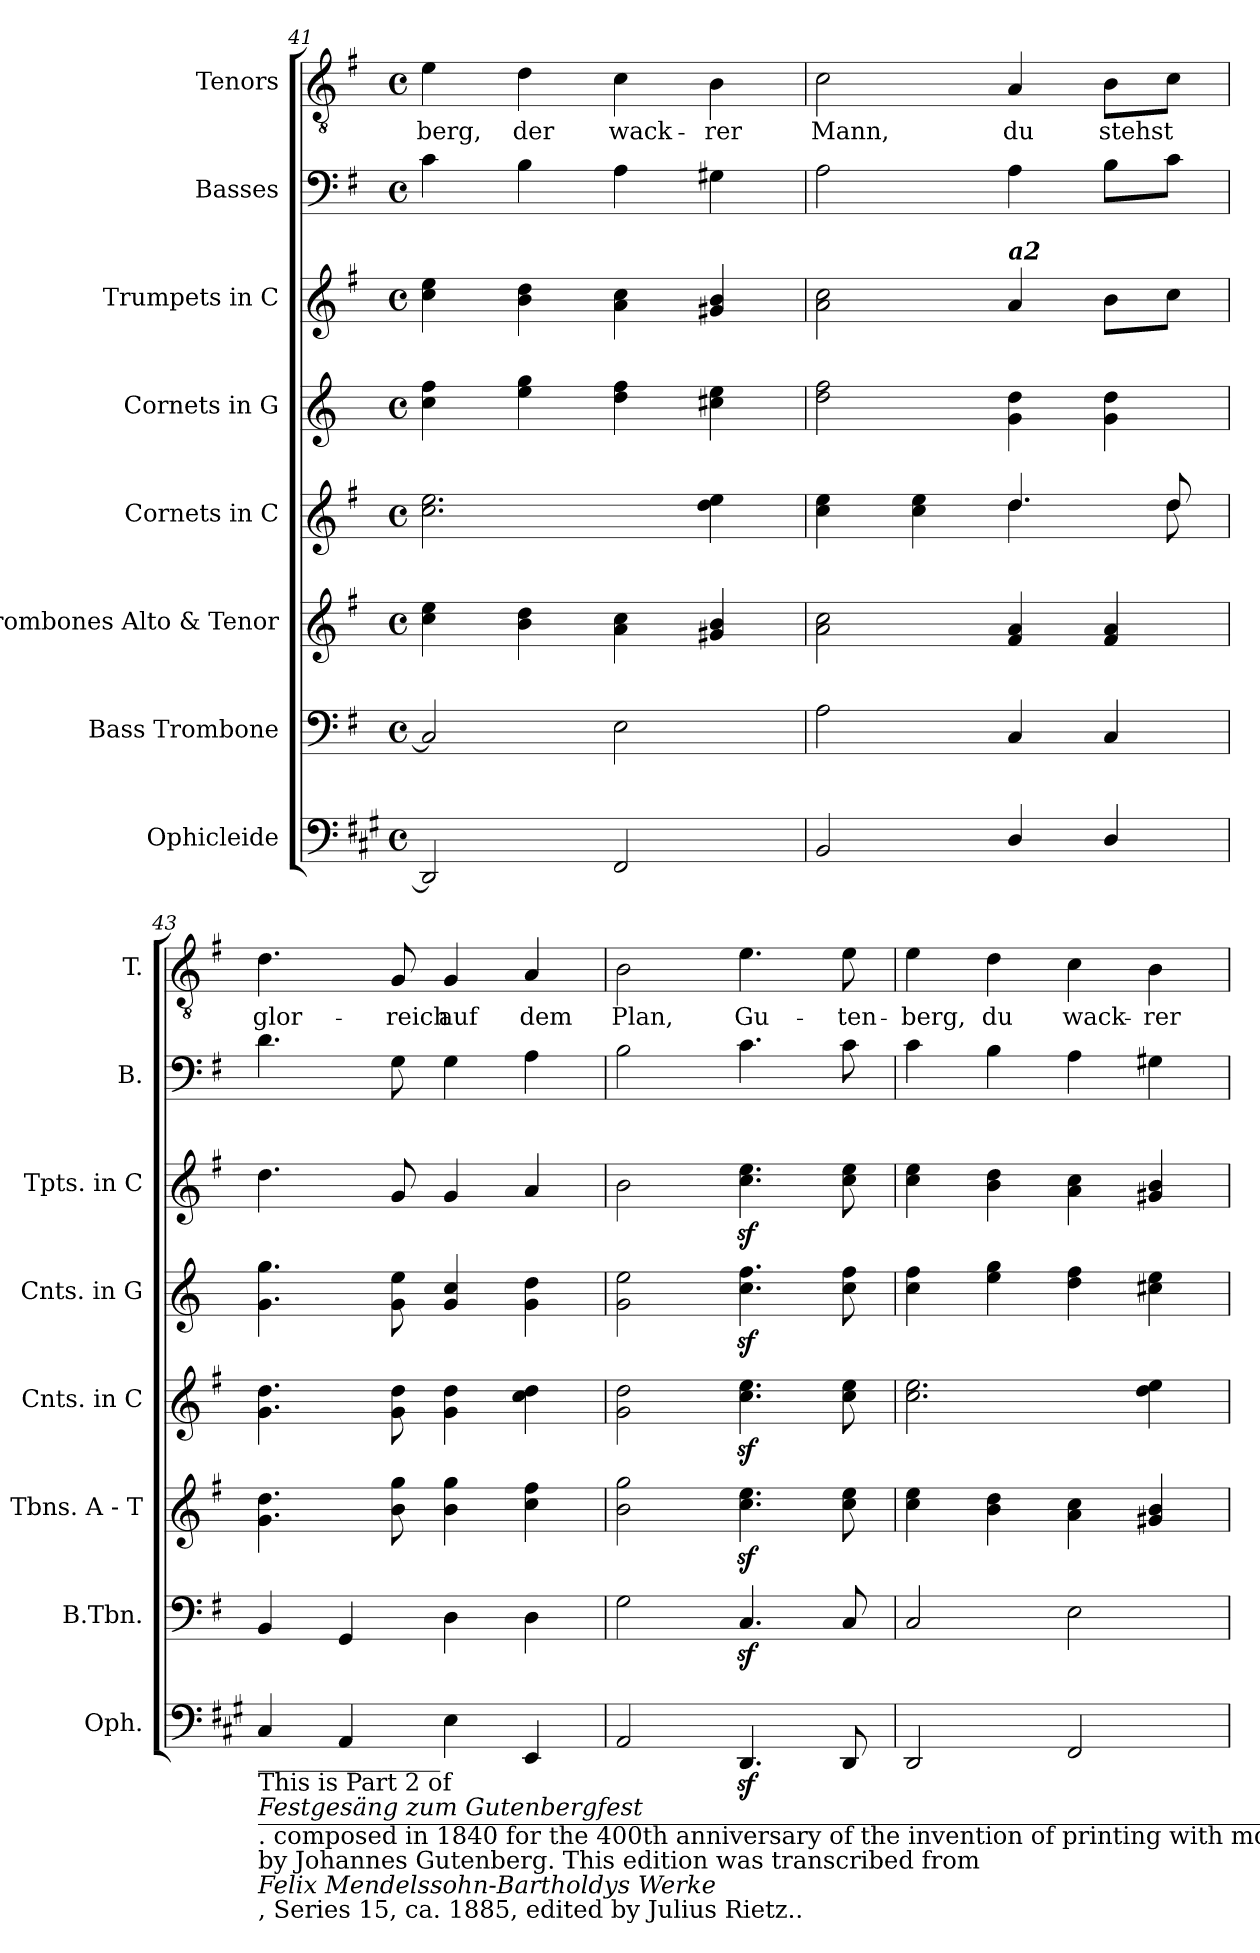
**kern	**kern	**kern	**kern	**kern	**kern	**kern	**kern	**text
*part8	*part7	*part6	*part5	*part4	*part3	*part2	*part1	*part1
*staff8	*staff7	*staff6	*staff5	*staff4	*staff3	*staff2	*staff1	*staff1
*I"Ophicleide	*I"Bass Trombone	*I"Trombones Alto &amp; Tenor	*I"Cornets in C	*I"Cornets in G	*I"Trumpets in C	*I"Basses	*I"Tenors	*
*I'Oph.	*I'B.Tbn.	*I'Tbns. A - T	*I'Cnts. in C	*I'Cnts. in G	*I'Tpts. in C	*I'B.	*I'T.	*
*clefF4	*clefF4	*clefG2	*clefG2	*clefG2	*clefG2	*clefF4	*clefGv2	*
*ITrd1c2	*	*	*ITrd7c12	*ITrd3c5	*	*	*	*
*k[f#]	*k[f#]	*k[f#]	*k[f#]	*k[f#]	*k[f#]	*k[f#]	*k[f#]	*
*M4/4	*M4/4	*M4/4	*M4/4	*M4/4	*M4/4	*M4/4	*M4/4	*
*met(c)	*met(c)	*met(c)	*met(c)	*met(c)	*met(c)	*met(c)	*met(c)	*
=41	=41	=41	=41	=41	=41	=41	=41	=41
!	!	!	!	!	!	!	!	!LO:LY:b
2CC/]	2C/]	4cc\ 4ee\	2.c\ 2.e\	4g\ 4cc\	4cc\ 4ee\	4c\	4e\	-berg,
!	!	!	!	!	!	!	!	!LO:LY:b
.	.	4b\ 4dd\	.	4b\ 4dd\	4b\ 4dd\	4B\	4d\	der
!	!	!	!	!	!	!	!	!LO:LY:b
2EE/	2E\	4a\ 4cc\	.	4a\ 4cc\	4a\ 4cc\	4A\	4c\	wack-
!	!	!	!	!	!	!	!	!LO:LY:b
.	.	4g#X/ 4b/	4d\ 4e\	4g#X\ 4b\	4g#X/ 4b/	4G#X\	4B\	-rer
=42	=42	=42	=42	=42	=42	=42	=42	=42
*	*	*	*^	*	*	*	*	*
!	!	!	!	!	!	!	!	!	!LO:LY:b
2AA/	2A\	2a\ 2cc\	4c\ 4e\	2ryy	2a\ 2cc\	2a\ 2cc\	2A\	2c\	Mann,
.	.	.	4c\ 4e\	.	.	.	.	.	.
!	!	!	!	!	!	!LO:TX:a:Bi:t=a2	!	!	!
!	!	!	!	!	!	!	!	!	!LO:LY:b
4C/	4C/	4f#/ 4a/	4.d/	4.d\	4d\ 4a\	4a/	4A\	4A/	du
!	!	!	!	!	!	!	!	!	!LO:LY:b
4C/	4C/	4f#/ 4a/	.	.	4d\ 4a\	8b\L	8B\L	8B\L	stehst
.	.	.	8d/	8d\	.	8cc\J	8c\J	8c\J	.
!!LO:LB:g=z
=43	=43	=43	=43	=43	=43	=43	=43	=43	=43
!LO:TX:b:t=_______________	!	!	!	!	!	!	!	!	!
!LO:TX:b:t=______________________________________________________________________________________________________	!	!	!	!	!	!	!	!	!
!LO:TX:b:t=This is Part 2 of	!	!	!	!	!	!	!	!	!
!LO:TX:b:i:t=Festgesäng zum Gutenbergfest	!	!	!	!	!	!	!	!	!
!LO:TX:b:t=. composed in 1840 for the 400th anniversary of the invention of printing with movable type	!	!	!	!	!	!	!	!	!
!LO:TX:b:t=by Johannes Gutenberg. This edition was transcribed from	!	!	!	!	!	!	!	!	!
!LO:TX:b:i:t=Felix Mendelssohn-Bartholdys Werke	!	!	!	!	!	!	!	!	!
!LO:TX:b:t=, Series 15, ca. 1885, edited by Julius Rietz..	!	!	!	!	!	!	!	!	!
!	!	!	!	!	!	!	!	!	!LO:LY:b
*	*	*	*v	*v	*	*	*	*	*
4BB/	4BB/	4.g\ 4.dd\	4.G\ 4.d\	4.d\ 4.dd\	4.dd\	4.d\	4.d\	glor-
4GG/	4GG/	.	.	.	.	.	.	.
!	!	!	!	!	!	!	!	!LO:LY:b
.	.	8b\ 8gg\	8G\ 8d\	8d\ 8b\	8g/	8G\	8G/	-reich
!	!	!	!	!	!	!	!	!LO:LY:b
4D\	4D\	4b\ 4gg\	4G\ 4d\	4d/ 4g/	4g/	4G\	4G/	auf
!	!	!	!	!	!	!	!	!LO:LY:b
4DD/	4D\	4cc\ 4ff#\	4c\ 4d\	4d\ 4a\	4a/	4A\	4A/	dem
=44	=44	=44	=44	=44	=44	=44	=44	=44
!	!	!	!	!	!	!	!	!LO:LY:b
2GG/	2G\	2b\ 2gg\	2G\ 2d\	2d\ 2b\	2b\	2B\	2B\	Plan,
!	!	!	!	!	!	!	!	!LO:LY:b
4.CCz</	4.Cz</	4.cc\z< 4.ee\z<	4.c\z< 4.e\z<	4.g\z< 4.cc\z<	4.cc\z< 4.ee\z<	4.c\	4.e\	Gu-
!	!	!	!	!	!	!	!	!LO:LY:b
8CC/	8C/	8cc\ 8ee\	8c\ 8e\	8g\ 8cc\	8cc\ 8ee\	8c\	8e\	-ten-
=45	=45	=45	=45	=45	=45	=45	=45	=45
!	!	!	!	!	!	!	!	!LO:LY:b
2CC/	2C/	4cc\ 4ee\	2.c\ 2.e\	4g\ 4cc\	4cc\ 4ee\	4c\	4e\	-berg,
!	!	!	!	!	!	!	!	!LO:LY:b
.	.	4b\ 4dd\	.	4b\ 4dd\	4b\ 4dd\	4B\	4d\	du
!	!	!	!	!	!	!	!	!LO:LY:b
2EE/	2E\	4a\ 4cc\	.	4a\ 4cc\	4a\ 4cc\	4A\	4c\	wack-
!	!	!	!	!	!	!	!	!LO:LY:b
.	.	4g#X/ 4b/	4d\ 4e\	4g#X\ 4b\	4g#X/ 4b/	4G#X\	4B\	-rer
=	=	=	=	=	=	=	=	=
*-	*-	*-	*-	*-	*-	*-	*-	*-
